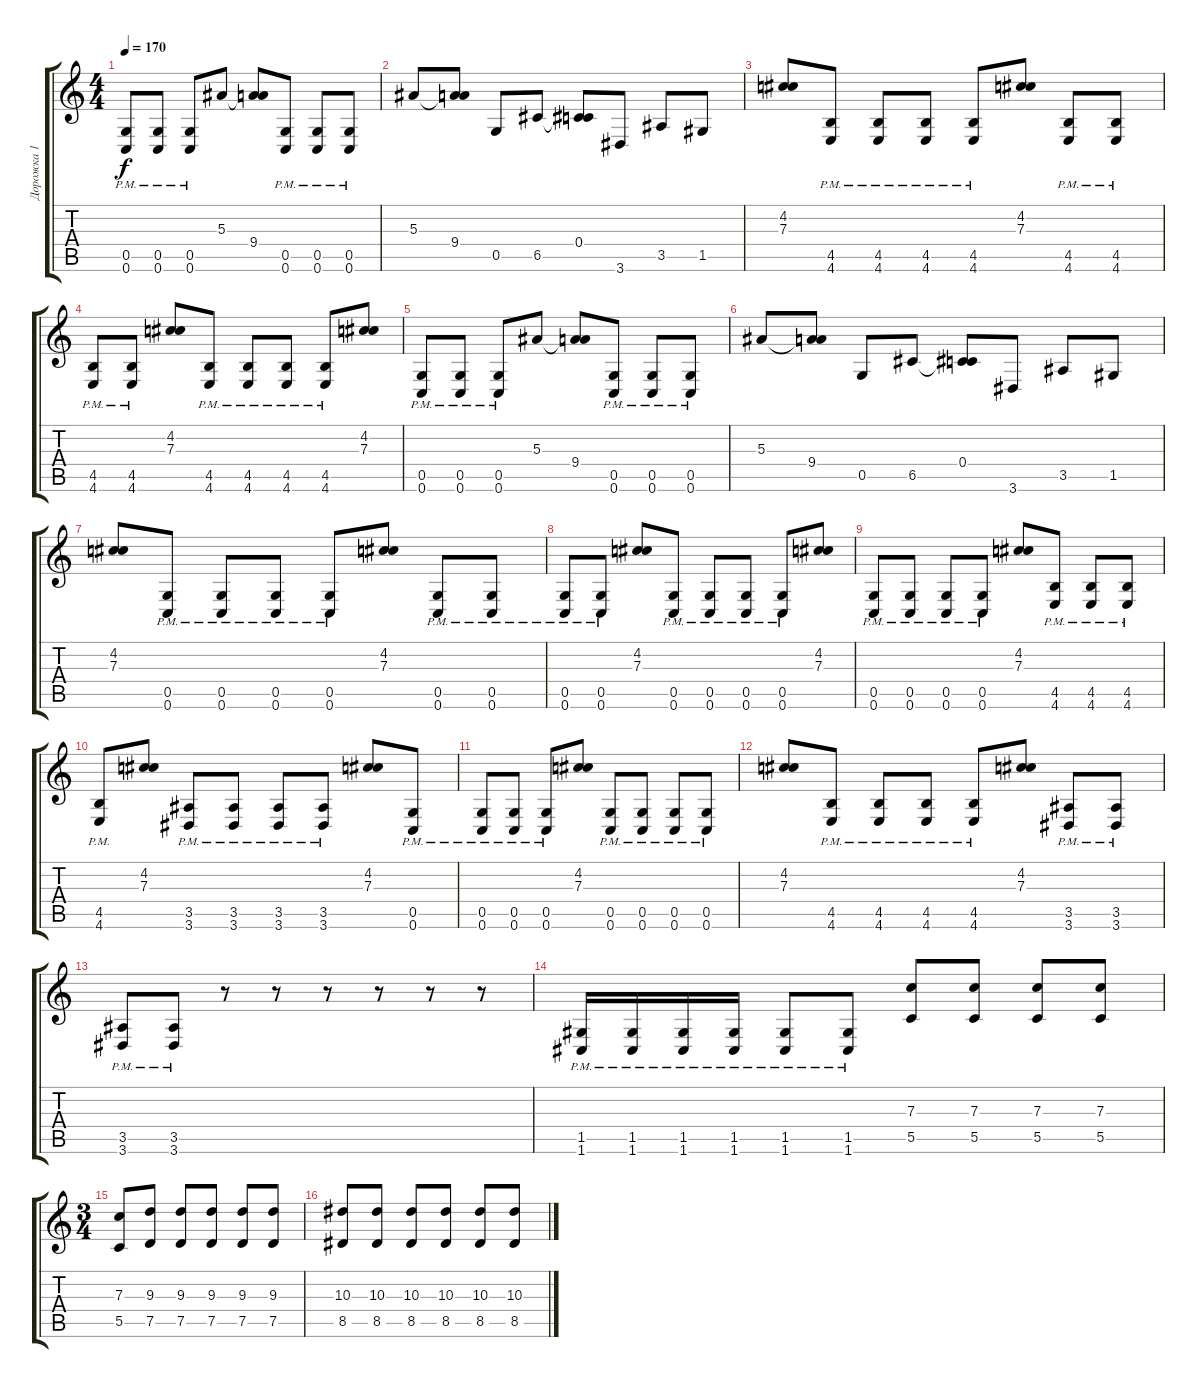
\track ("Дорожка 1" "Дорожка 1") {instrument distortionguitar}
\staff {score tabs}
\tuning (D4 A3 F3 C3 G2 C2) {hide}
\ts (4 4)
\tempo 170
\clef g2
\ks c
(0.5{pm} 0.6{pm}).8{dy f} (0.5{pm} 0.6{pm}).8 (0.5{pm} 0.6{pm}).8 5.3.8 (5.3{t} 9.4).8 (0.5{pm} 0.6{pm}).8 (0.5{pm} 0.6{pm}).8 (0.5{pm} 0.6{pm}).8 |
5.3.8 (5.3{t} 9.4).8 0.5.8 6.5.8 (0.4 6.5{t}).8 3.6.8 3.5.8 1.5.8 |
(4.2 7.3).8 (4.5{pm} 4.6{pm}).8 (4.5{pm} 4.6{pm}).8 (4.5{pm} 4.6{pm}).8 (4.5{pm} 4.6{pm}).8 (4.2 7.3).8 (4.5{pm} 4.6{pm}).8 (4.5{pm} 4.6{pm}).8 |
(4.5{pm} 4.6{pm}).8 (4.5{pm} 4.6{pm}).8 (4.2 7.3).8 (4.5{pm} 4.6{pm}).8 (4.5{pm} 4.6{pm}).8 (4.5{pm} 4.6{pm}).8 (4.5{pm} 4.6{pm}).8 (4.2 7.3).8 |
(0.5{pm} 0.6{pm}).8 (0.5{pm} 0.6{pm}).8 (0.5{pm} 0.6{pm}).8 5.3.8 (5.3{t} 9.4).8 (0.5{pm} 0.6{pm}).8 (0.5{pm} 0.6{pm}).8 (0.5{pm} 0.6{pm}).8 |
5.3.8 (5.3{t} 9.4).8 0.5.8 6.5.8 (0.4 6.5{t}).8 3.6.8 3.5.8 1.5.8 |
(4.2 7.3).8 (0.5{pm} 0.6{pm}).8 (0.5{pm} 0.6{pm}).8 (0.5{pm} 0.6{pm}).8 (0.5{pm} 0.6{pm}).8 (4.2 7.3).8 (0.5{pm} 0.6{pm}).8 (0.5{pm} 0.6{pm}).8 |
(0.5{pm} 0.6{pm}).8 (0.5{pm} 0.6{pm}).8 (4.2 7.3).8 (0.5{pm} 0.6{pm}).8 (0.5{pm} 0.6{pm}).8 (0.5{pm} 0.6{pm}).8 (0.5{pm} 0.6{pm}).8 (4.2 7.3).8 |
(0.5{pm} 0.6{pm}).8 (0.5{pm} 0.6{pm}).8 (0.5{pm} 0.6{pm}).8 (0.5{pm} 0.6{pm}).8 (4.2 7.3).8 (4.5{pm} 4.6{pm}).8 (4.5{pm} 4.6{pm}).8 (4.5{pm} 4.6{pm}).8 |
(4.5{pm} 4.6{pm}).8 (4.2 7.3).8 (3.5{pm} 3.6{pm}).8 (3.5{pm} 3.6{pm}).8 (3.5{pm} 3.6{pm}).8 (3.5{pm} 3.6{pm}).8 (4.2 7.3).8 (0.5{pm} 0.6{pm}).8 |
(0.5{pm} 0.6{pm}).8 (0.5{pm} 0.6{pm}).8 (0.5{pm} 0.6{pm}).8 (4.2 7.3).8 (0.5{pm} 0.6{pm}).8 (0.5{pm} 0.6{pm}).8 (0.5{pm} 0.6{pm}).8 (0.5{pm} 0.6{pm}).8 |
(4.2 7.3).8 (4.5{pm} 4.6{pm}).8 (4.5{pm} 4.6{pm}).8 (4.5{pm} 4.6{pm}).8 (4.5{pm} 4.6{pm}).8 (4.2 7.3).8 (3.5{pm} 3.6{pm}).8 (3.5{pm} 3.6{pm}).8 |
(3.5{pm} 3.6{pm}).8 (3.5{pm} 3.6{pm}).8 r.8 r.8 r.8 r.8 r.8 r.8 |
(1.5{pm} 1.6{pm}).16 (1.5{pm} 1.6{pm}).16 (1.5{pm} 1.6{pm}).16 (1.5{pm} 1.6{pm}).16 (1.5{pm} 1.6{pm}).8 (1.5{pm} 1.6{pm}).8 (7.3 5.5).8 (7.3 5.5).8 (7.3 5.5).8 (7.3 5.5).8 |
\ts (3 4)
(7.3 5.5).8 (9.3 7.5).8 (9.3 7.5).8 (9.3 7.5).8 (9.3 7.5).8 (9.3 7.5).8 |
(10.3 8.5).8 (10.3 8.5).8 (10.3 8.5).8 (10.3 8.5).8 (10.3 8.5).8 (10.3 8.5).8
